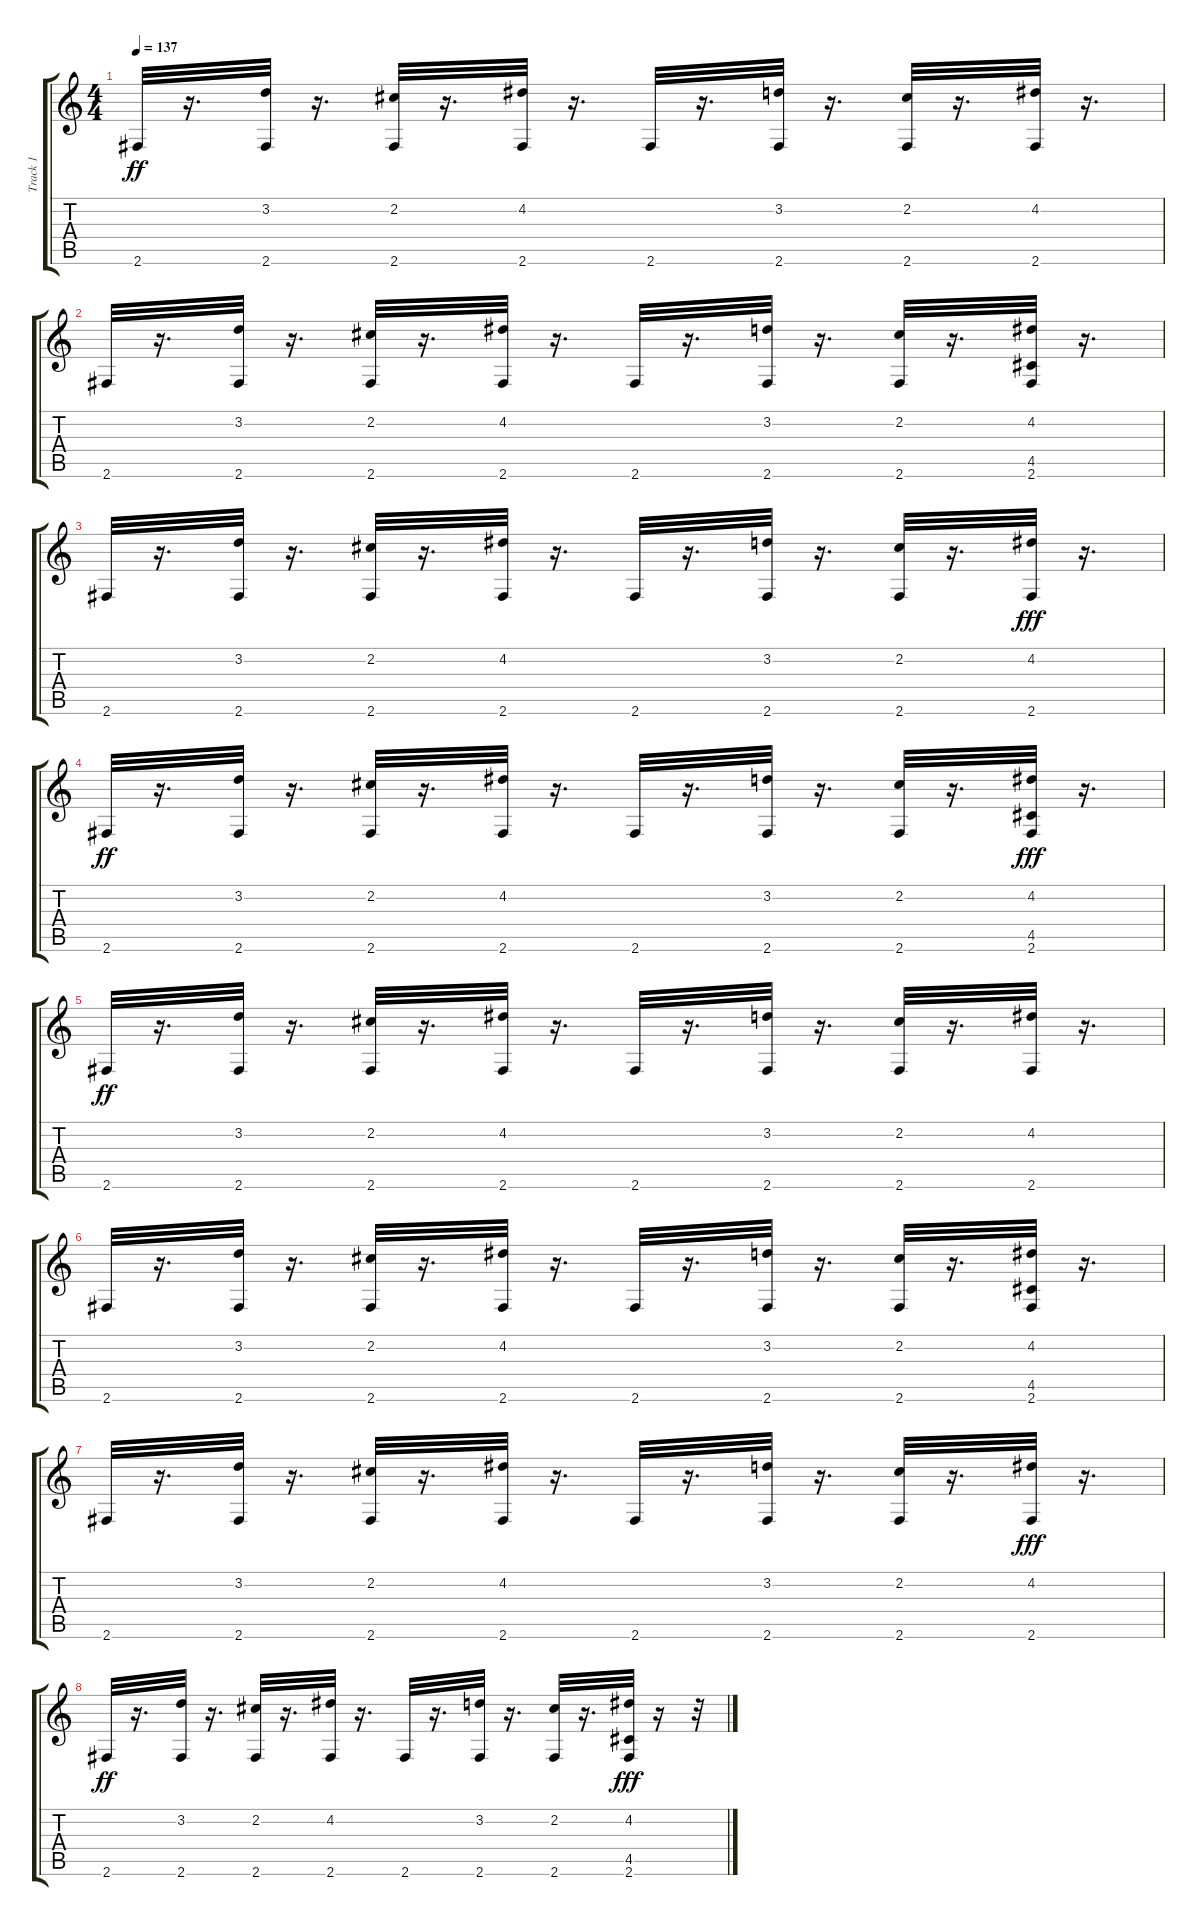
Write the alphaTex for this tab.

\track ("Track 1" "Track 1") {instrument acousticguitarsteel}
\staff {score tabs}
\tuning (E4 B3 G3 D3 A2 E2) {hide}
\ts (4 4)
\tempo 137
\clef g2
\ks c
2.6.32{dy ff} r.16{d} (3.2 2.6).32 r.16{d} (2.2 2.6).32 r.16{d} (4.2 2.6).32 r.16{d} 2.6.32 r.16{d} (3.2 2.6).32 r.16{d} (2.2 2.6).32 r.16{d} (4.2 2.6).32 r.16{d} |
2.6.32 r.16{d} (3.2 2.6).32 r.16{d} (2.2 2.6).32 r.16{d} (4.2 2.6).32 r.16{d} 2.6.32 r.16{d} (3.2 2.6).32 r.16{d} (2.2 2.6).32 r.16{d} (4.2 4.5 2.6).32 r.16{d} |
2.6.32 r.16{d} (3.2 2.6).32 r.16{d} (2.2 2.6).32 r.16{d} (4.2 2.6).32 r.16{d} 2.6.32 r.16{d} (3.2 2.6).32 r.16{d} (2.2 2.6).32 r.16{d} (4.2 2.6).32{dy fff} r.16{d} |
2.6.32{dy ff} r.16{d} (3.2 2.6).32 r.16{d} (2.2 2.6).32 r.16{d} (4.2 2.6).32 r.16{d} 2.6.32 r.16{d} (3.2 2.6).32 r.16{d} (2.2 2.6).32 r.16{d} (4.2 4.5 2.6).32{dy fff} r.16{d} |
2.6.32{dy ff} r.16{d} (3.2 2.6).32 r.16{d} (2.2 2.6).32 r.16{d} (4.2 2.6).32 r.16{d} 2.6.32 r.16{d} (3.2 2.6).32 r.16{d} (2.2 2.6).32 r.16{d} (4.2 2.6).32 r.16{d} |
2.6.32 r.16{d} (3.2 2.6).32 r.16{d} (2.2 2.6).32 r.16{d} (4.2 2.6).32 r.16{d} 2.6.32 r.16{d} (3.2 2.6).32 r.16{d} (2.2 2.6).32 r.16{d} (4.2 4.5 2.6).32 r.16{d} |
2.6.32 r.16{d} (3.2 2.6).32 r.16{d} (2.2 2.6).32 r.16{d} (4.2 2.6).32 r.16{d} 2.6.32 r.16{d} (3.2 2.6).32 r.16{d} (2.2 2.6).32 r.16{d} (4.2 2.6).32{dy fff} r.16{d} |
2.6.32{dy ff} r.16{d} (3.2 2.6).32 r.16{d} (2.2 2.6).32 r.16{d} (4.2 2.6).32 r.16{d} 2.6.32 r.16{d} (3.2 2.6).32 r.16{d} (2.2 2.6).32 r.16{d} (4.2 4.5 2.6).32{dy fff} r.16 r.32
